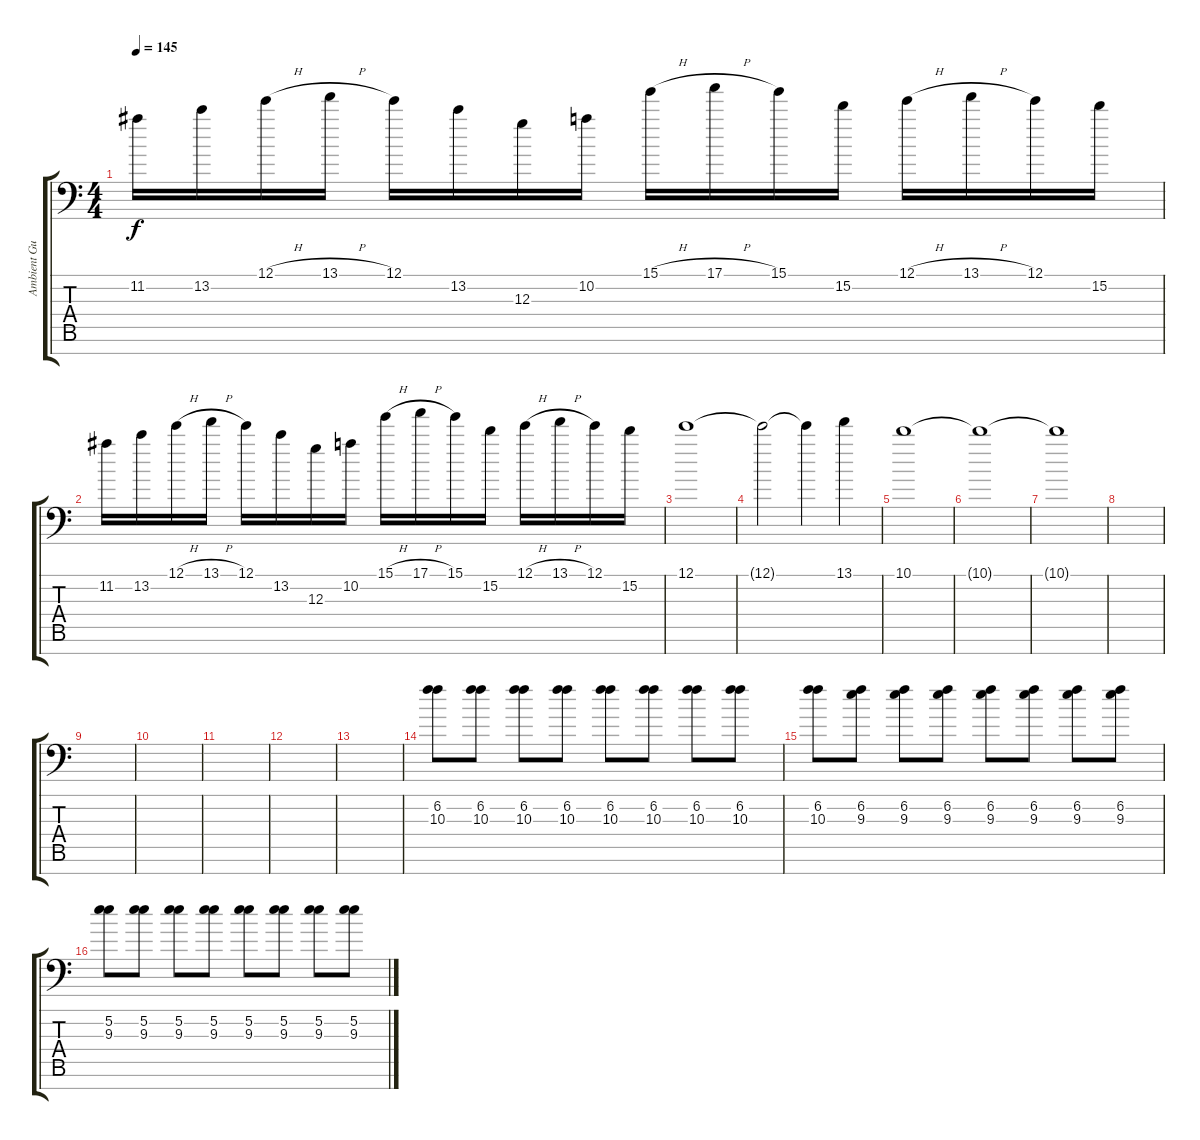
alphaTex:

\track ("Ambient Guitar" "Ambient Gu") {instrument distortionguitar}
\staff {score tabs}
\tuning (E4 B3 G3 D3 A2 E2 A1) {hide}
\ts (4 4)
\tempo 145
\clef f4
\ks c
11.2.16{dy f} 13.2.16 12.1{h}.16 13.1{h}.16 12.1.16 13.2.16 12.3.16 10.2.16 15.1{h}.16 17.1{h}.16 15.1.16 15.2.16 12.1{h}.16 13.1{h}.16 12.1.16 15.2.16 |
11.2.16 13.2.16 12.1{h}.16 13.1{h}.16 12.1.16 13.2.16 12.3.16 10.2.16 15.1{h}.16 17.1{h}.16 15.1.16 15.2.16 12.1{h}.16 13.1{h}.16 12.1.16 15.2.16 |
12.1.1 |
12.1{t}.2 12.1{t}.4 13.1.4 |
10.1.1 |
10.1{t}.1 |
10.1{t}.1 |
|
|
|
|
|
|
(6.2 10.3).8{volume 10} (6.2 10.3).8 (6.2 10.3).8 (6.2 10.3).8 (6.2 10.3).8 (6.2 10.3).8 (6.2 10.3).8 (6.2 10.3).8 |
(6.2 10.3).8 (6.2 9.3).8 (6.2 9.3).8 (6.2 9.3).8 (6.2 9.3).8 (6.2 9.3).8 (6.2 9.3).8 (6.2 9.3).8 |
(5.2 9.3).8 (5.2 9.3).8 (5.2 9.3).8 (5.2 9.3).8 (5.2 9.3).8 (5.2 9.3).8 (5.2 9.3).8 (5.2 9.3).8
